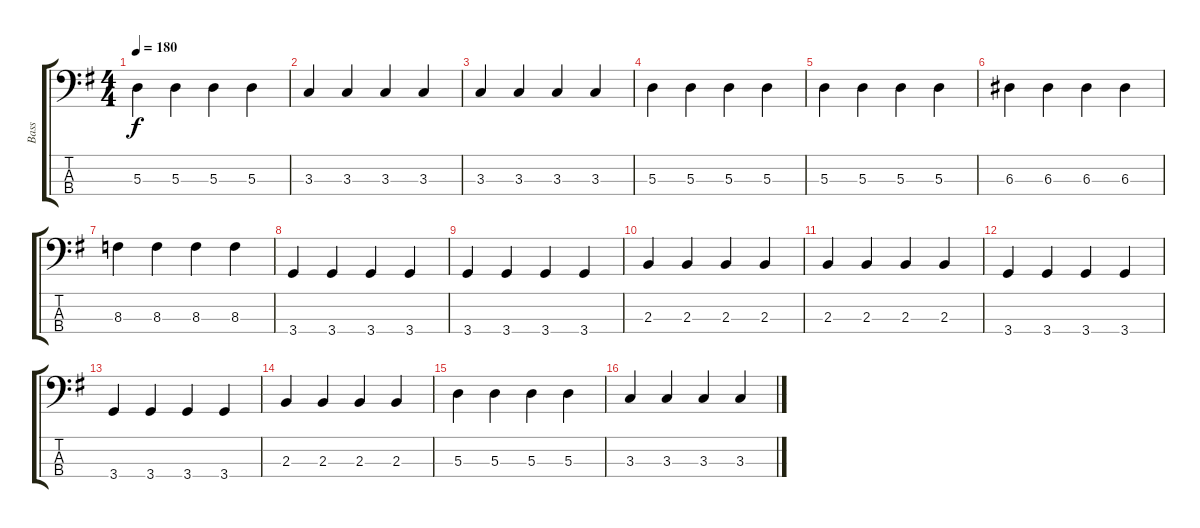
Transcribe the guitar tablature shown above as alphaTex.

\track ("Bass" "Bass") {instrument electricbassfinger}
\staff {score tabs}
\tuning (G2 D2 A1 E1) {hide}
\ts (4 4)
\tempo 180
\clef f4
\ks g
5.3.4{dy f} 5.3.4 5.3.4 5.3.4 |
3.3.4 3.3.4 3.3.4 3.3.4 |
3.3.4 3.3.4 3.3.4 3.3.4 |
5.3.4 5.3.4 5.3.4 5.3.4 |
5.3.4 5.3.4 5.3.4 5.3.4 |
6.3.4 6.3.4 6.3.4 6.3.4 |
8.3.4 8.3.4 8.3.4 8.3.4 |
3.4.4 3.4.4 3.4.4 3.4.4 |
3.4.4 3.4.4 3.4.4 3.4.4 |
2.3.4 2.3.4 2.3.4 2.3.4 |
2.3.4 2.3.4 2.3.4 2.3.4 |
3.4.4 3.4.4 3.4.4 3.4.4 |
3.4.4 3.4.4 3.4.4 3.4.4 |
2.3.4 2.3.4 2.3.4 2.3.4 |
5.3.4 5.3.4 5.3.4 5.3.4 |
3.3.4 3.3.4 3.3.4 3.3.4
